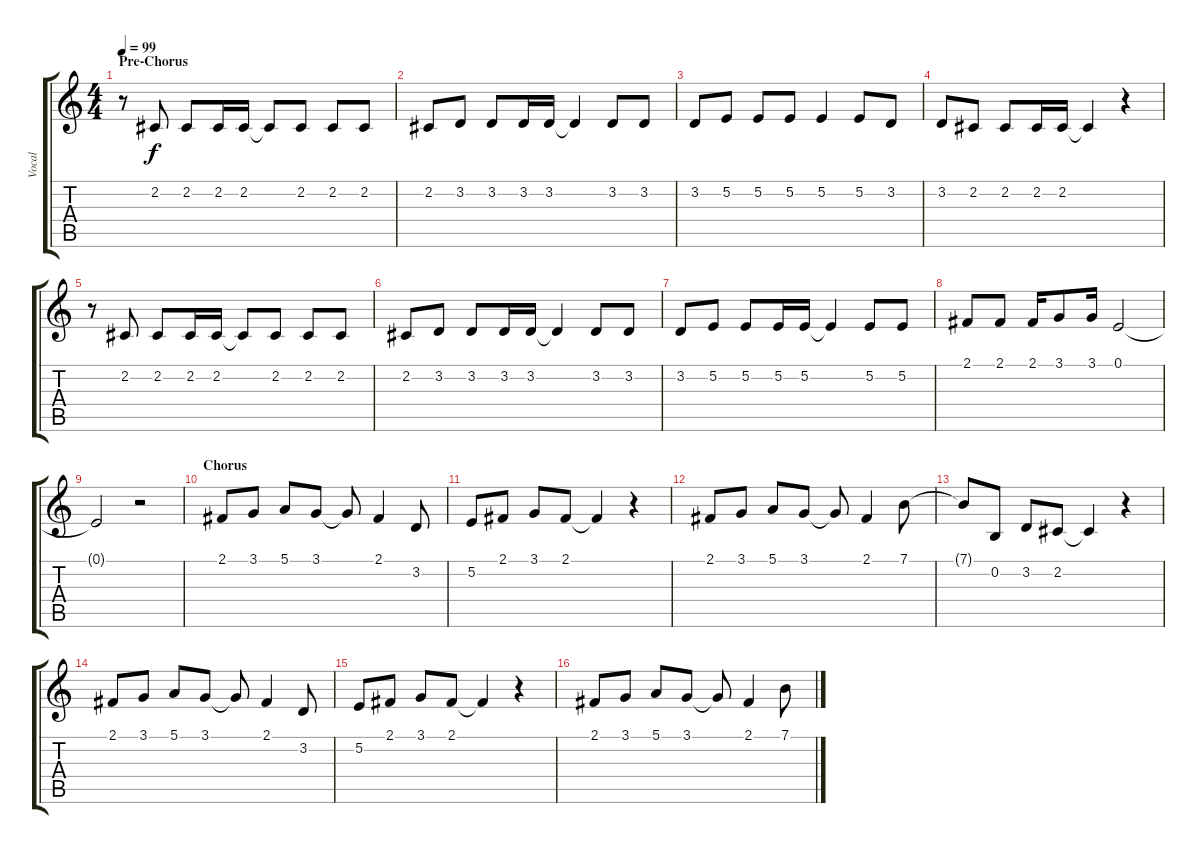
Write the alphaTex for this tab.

\track ("Vocal" "Vocal") {instrument lead2sawtooth}
\staff {score tabs}
\tuning (E4 B3 G3 D3 A2 E2) {hide}
\ts (4 4)
\section ("" "Pre-Chorus")
\tempo 99
\clef g2
\ks c
r.8{dy f} 2.2.8 2.2.8 2.2.16 2.2.16 2.2{t}.8 2.2.8 2.2.8 2.2.8 |
2.2.8 3.2.8 3.2.8 3.2.16 3.2.16 3.2{t}.4 3.2.8 3.2.8 |
3.2.8 5.2.8 5.2.8 5.2.8 5.2.4 5.2.8 3.2.8 |
3.2.8 2.2.8 2.2.8 2.2.16 2.2.16 2.2{t}.4 r.4 |
r.8 2.2.8 2.2.8 2.2.16 2.2.16 2.2{t}.8 2.2.8 2.2.8 2.2.8 |
2.2.8 3.2.8 3.2.8 3.2.16 3.2.16 3.2{t}.4 3.2.8 3.2.8 |
3.2.8 5.2.8 5.2.8 5.2.16 5.2.16 5.2{t}.4 5.2.8 5.2.8 |
2.1.8 2.1.8 2.1.16 3.1.8 3.1.16 0.1.2 |
0.1{t}.2 r.2 |
\section ("" "Chorus")
2.1.8 3.1.8 5.1.8 3.1.8 3.1{t}.8 2.1.4 3.2.8 |
5.2.8 2.1.8 3.1.8 2.1.8 2.1{t}.4 r.4 |
2.1.8 3.1.8 5.1.8 3.1.8 3.1{t}.8 2.1.4 7.1.8 |
7.1{t}.8 0.2.8 3.2.8 2.2.8 2.2{t}.4 r.4 |
2.1.8 3.1.8 5.1.8 3.1.8 3.1{t}.8 2.1.4 3.2.8 |
5.2.8 2.1.8 3.1.8 2.1.8 2.1{t}.4 r.4 |
2.1.8 3.1.8 5.1.8 3.1.8 3.1{t}.8 2.1.4 7.1.8
